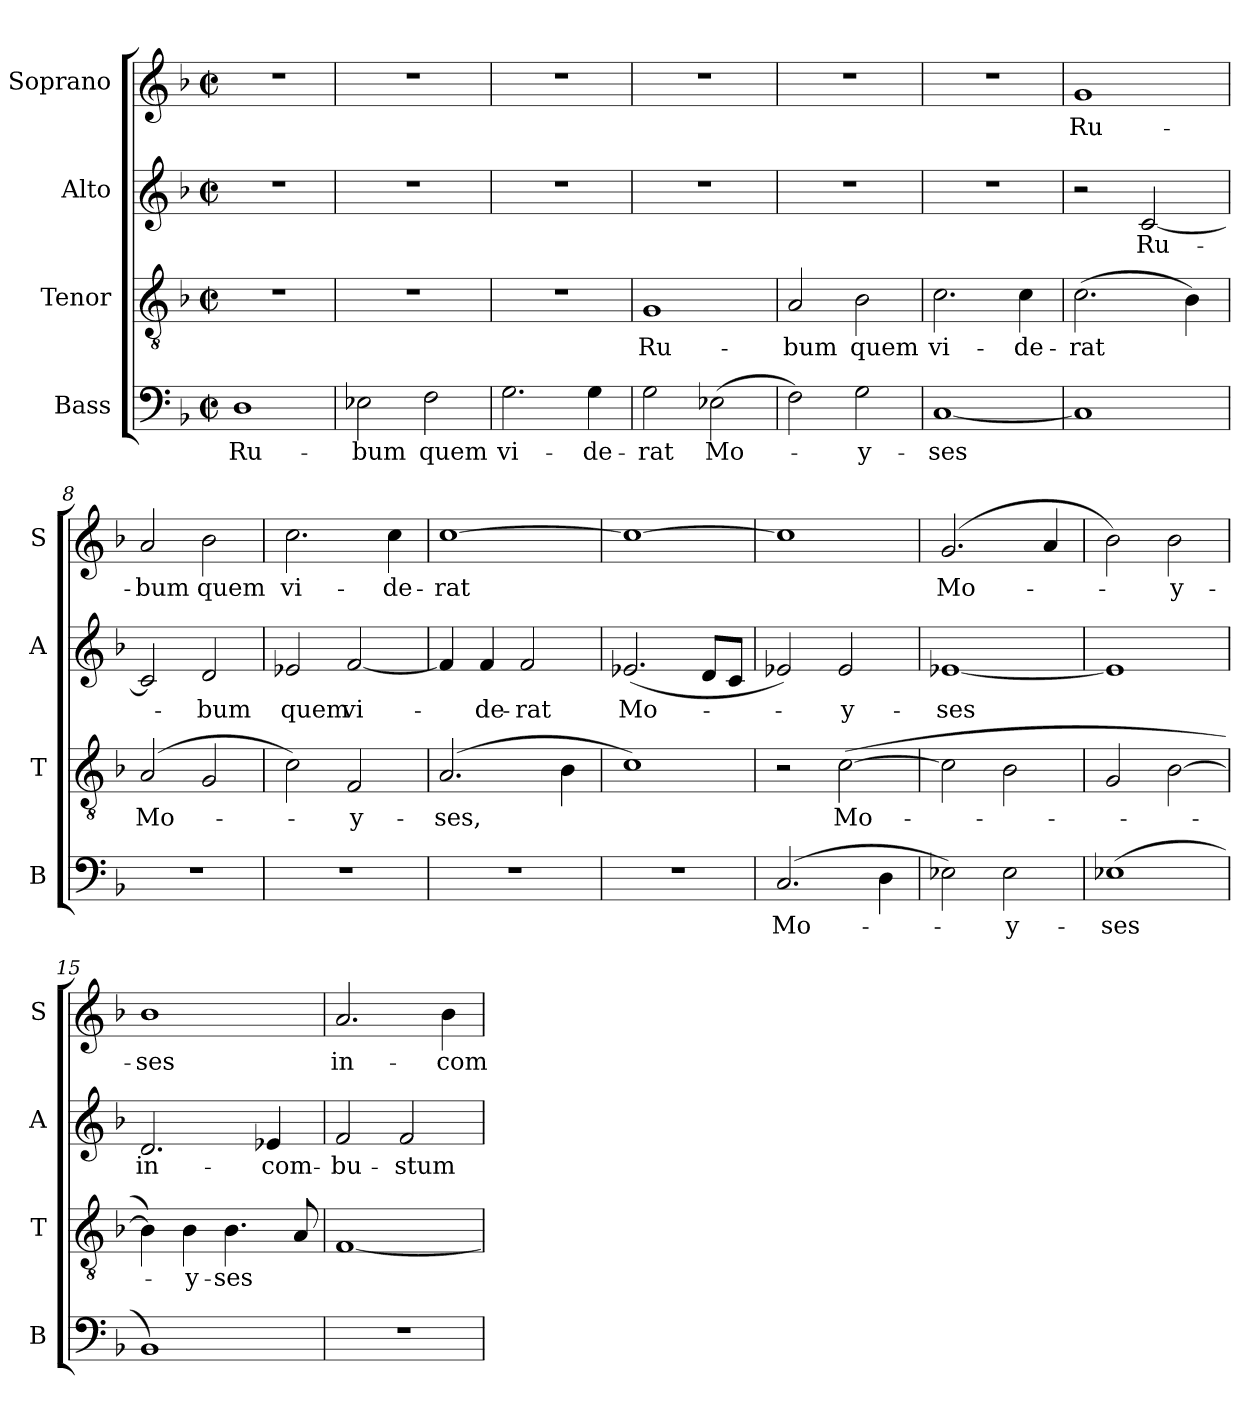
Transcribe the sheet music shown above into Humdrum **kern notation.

**kern	**text	**kern	**text	**kern	**text	**kern	**text
*part4	*part4	*part3	*part3	*part2	*part2	*part1	*part1
*staff4	*staff4	*staff3	*staff3	*staff2	*staff2	*staff1	*staff1
*I"Bass	*	*I"Tenor	*	*I"Alto	*	*I"Soprano	*
*I'B	*	*I'T	*	*I'A	*	*I'S	*
*clefF4	*	*clefGv2	*	*clefG2	*	*clefG2	*
*k[b-]	*	*k[b-]	*	*k[b-]	*	*k[b-]	*
*F:	*	*F:	*	*F:	*	*F:	*
*M2/2	*	*M2/2	*	*M2/2	*	*M2/2	*
*met(c|)	*	*met(c|)	*	*met(c|)	*	*met(c|)	*
=1	=1	=1	=1	=1	=1	=1	=1
!	!LO:LY:b	!	!	!	!	!	!
1D	Ru-	1r	.	1r	.	1r	.
=2	=2	=2	=2	=2	=2	=2	=2
!	!LO:LY:b	!	!	!	!	!	!
2E-X\	-bum	1r	.	1r	.	1r	.
!	!LO:LY:b	!	!	!	!	!	!
2F\	quem	.	.	.	.	.	.
=3	=3	=3	=3	=3	=3	=3	=3
!	!LO:LY:b	!	!	!	!	!	!
2.G\	vi-	1r	.	1r	.	1r	.
!	!LO:LY:b	!	!	!	!	!	!
4G\	-de-	.	.	.	.	.	.
=4	=4	=4	=4	=4	=4	=4	=4
!	!LO:LY:b	!	!LO:LY:b	!	!	!	!
2G\	-rat	1G	Ru-	1r	.	1r	.
!	!LO:LY:b	!	!	!	!	!	!
(>2E-X\	Mo-	.	.	.	.	.	.
=5	=5	=5	=5	=5	=5	=5	=5
!	!	!	!LO:LY:b	!	!	!	!
2F\)	.	2A/	-bum	1r	.	1r	.
!	!LO:LY:b	!	!LO:LY:b	!	!	!	!
2G\	-y-	2B-\	quem	.	.	.	.
=6	=6	=6	=6	=6	=6	=6	=6
!	!LO:LY:b	!	!LO:LY:b	!	!	!	!
[<1C	-ses	2.c\	vi-	1r	.	1r	.
!	!	!	!LO:LY:b	!	!	!	!
.	.	4c\	-de-	.	.	.	.
!!LO:LB:g=z
=7	=7	=7	=7	=7	=7	=7	=7
!	!	!	!LO:LY:b	!	!	!	!LO:LY:b
1C]	.	(>2.c\	-rat	2r	.	1g	Ru-
!	!	!	!	!	!LO:LY:b	!	!
.	.	.	.	[<2c/	Ru-	.	.
.	.	4B-\)	.	.	.	.	.
=8	=8	=8	=8	=8	=8	=8	=8
!	!	!	!LO:LY:b	!	!	!	!LO:LY:b
1r	.	(2A/	Mo-	2c/]	.	2a/	-bum
!	!	!	!	!	!LO:LY:b	!	!LO:LY:b
.	.	2G/	.	2d/	-bum	2b-\	quem
=9	=9	=9	=9	=9	=9	=9	=9
!	!	!	!	!	!LO:LY:b	!	!LO:LY:b
1r	.	2c\)	.	2e-X/	quem	2.cc\	vi-
!	!	!	!LO:LY:b	!	!LO:LY:b	!	!
.	.	2F/	-y-	[<2f/	vi-	.	.
!	!	!	!	!	!	!	!LO:LY:b
.	.	.	.	.	.	4cc\	-de-
=10	=10	=10	=10	=10	=10	=10	=10
!	!	!	!LO:LY:b	!	!	!	!LO:LY:b
1r	.	(2.A/	-ses,	4f/]	.	[>1cc	-rat
!	!	!	!	!	!LO:LY:b	!	!
.	.	.	.	4f/	-de-	.	.
!	!	!	!	!	!LO:LY:b	!	!
.	.	.	.	2f/	-rat	.	.
.	.	4B-\	.	.	.	.	.
=11	=11	=11	=11	=11	=11	=11	=11
!	!	!	!	!	!LO:LY:b	!	!
1r	.	1c)	.	(<2.e-X/	Mo-	1cc_	.
.	.	.	.	8d/L	.	.	.
.	.	.	.	8c/J	.	.	.
=12	=12	=12	=12	=12	=12	=12	=12
!	!LO:LY:b	!	!	!	!	!	!
(2.C/	Mo-	2r	.	2e-X/)	.	1cc]	.
!	!	!	!LO:LY:b	!	!LO:LY:b	!	!
.	.	(>[>2c\	Mo-	2e-/	-y-	.	.
4D\	.	.	.	.	.	.	.
!!LO:PB:g=z
=13	=13	=13	=13	=13	=13	=13	=13
!	!	!	!	!	!LO:LY:b	!	!LO:LY:b
2E-X\)	.	2c\]	.	[<1e-X	-ses	(2.g/	Mo-
!	!LO:LY:b	!	!	!	!	!	!
2E-\	-y-	2B-\	.	.	.	.	.
.	.	.	.	.	.	4a/	.
=14	=14	=14	=14	=14	=14	=14	=14
!	!LO:LY:b	!	!	!	!	!	!
(>1E-X	-ses	2G/	.	1e-]	.	2b-\)	.
!	!	!	!	!	!	!	!LO:LY:b
.	.	[>2B-\	.	.	.	2b-\	-y-
=15	=15	=15	=15	=15	=15	=15	=15
!	!	!	!	!	!LO:LY:b	!	!LO:LY:b
1BB-)	.	4B-\])	.	2.d/	in-	1b-	-ses
!	!	!	!LO:LY:b	!	!	!	!
.	.	4B-\	-y-	.	.	.	.
!	!	!	!LO:LY:b	!	!	!	!
.	.	4.B-\	-ses	.	.	.	.
!	!	!	!	!	!LO:LY:b	!	!
.	.	.	.	4e-X/	-com-	.	.
.	.	8A/	.	.	.	.	.
=16	=16	=16	=16	=16	=16	=16	=16
!	!	!	!	!	!LO:LY:b	!	!LO:LY:b
1r	.	[<1F	.	2f/	-bu-	2.a/	in-
!	!	!	!	!	!LO:LY:b	!	!
.	.	.	.	2f/	-stum	.	.
!	!	!	!	!	!	!	!LO:LY:b
.	.	.	.	.	.	4b-\	-com-
=	=	=	=	=	=	=	=
*-	*-	*-	*-	*-	*-	*-	*-
